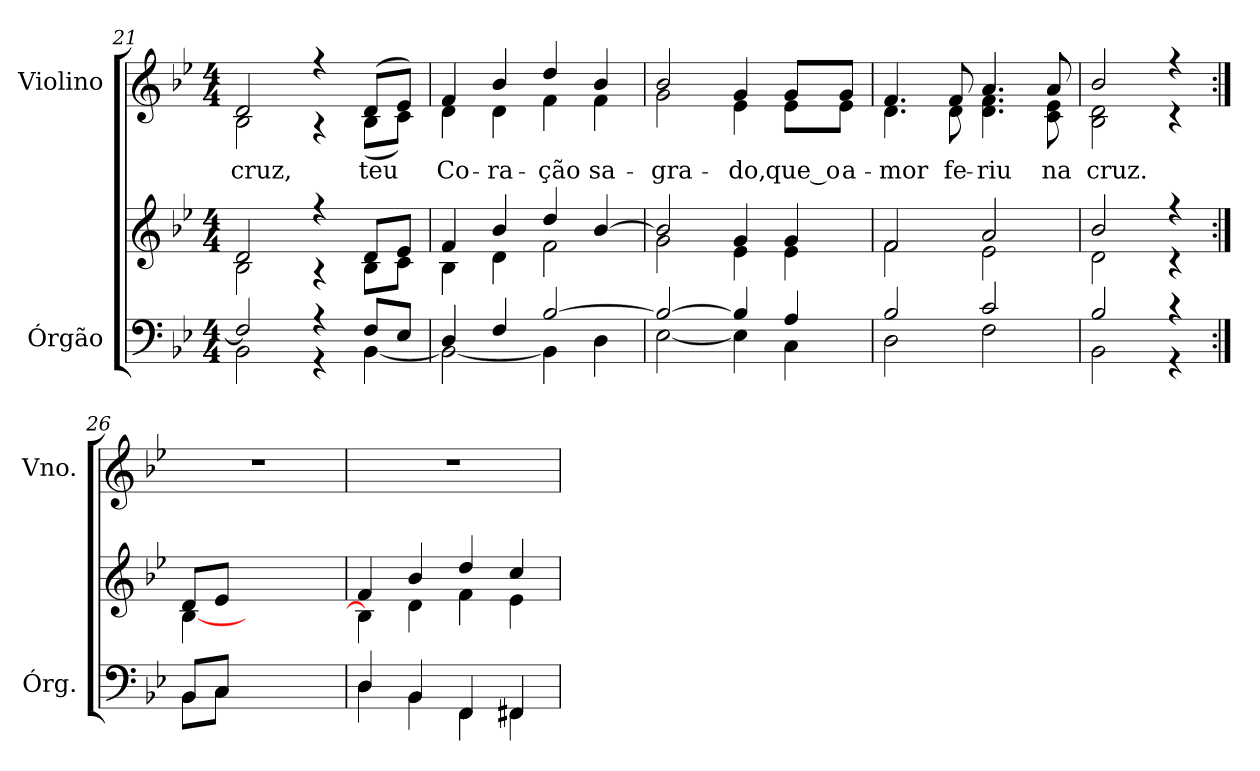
**kern	**kern	**kern	**text
*part2	*part2	*part1	*part1
*staff3	*staff2	*staff1	*staff1
*I"Órgão	*	*I"Violino	*
*I'Órg.	*	*I'Vno.	*
*clefF4	*clefG2	*clefG2	*
*k[b-e-]	*k[b-e-]	*k[b-e-]	*
*B-:	*B-:	*B-:	*
*M4/4	*M4/4	*M4/4	*
=21	=21	=21	=21
*^	*^	*	*
!	!	!	!	!	!LO:LY:b:color=#000000
*	*	*	*	*^	*
2Fi/]	2BB-i\	2di/	2B-i\	2di/	2B-i\	cruz,
4r	4r	4r	4r	4r	4r	.
!	!	!	!	!	!	!LO:LY:b:color=#000000
8Fi/L	[<4BB-i\	8di/L	8B-i\L	(8di/L	(8B-i\L	teu
8E-i/J	.	8e-i/J	8ci\J	8e-i/J)	8ci\J)	.
=22	=22	=22	=22	=22	=22	=22
!	!	!	!	!	!	!LO:LY:b:color=#000000
4Di/	2BB-i\_<	4fi/	4B-i\	4fi/	4di\	Co-
!	!	!	!	!	!	!LO:LY:b:color=#000000
4Fi/	.	4b-i/	4di\	4b-i/	4di\	-ra-
!	!	!	!	!	!	!LO:LY:b:color=#000000
[>2B-i/	4BB-i\]	4ddi/	2fi\	4ddi/	4fi\	-ção
!	!	!	!	!	!	!LO:LY:b:color=#000000
.	4Di\	[>4b-i/	.	4b-i/	4fi\	sa-
=23	=23	=23	=23	=23	=23	=23
!	!	!	!	!	!	!LO:LY:b:color=#000000
2B-i/_>	[<2E-i\	2b-i/]	2gi\	2b-i/	2gi\	-gra-
!	!	!	!	!	!	!LO:LY:b:color=#000000
4B-i/]	4E-i\]	4gi/	4e-i\	4gi/	4e-i\	-do,
!	!	!	!	!	!	!LO:LY:b:color=#000000
4Ai/	4Ci\	4gi/	4e-i\	8gi/L	8e-i\L	que_o
!	!	!	!	!	!	!LO:LY:b:color=#000000
.	.	.	.	8gi/J	8e-i\J	a-
=24	=24	=24	=24	=24	=24	=24
!	!	!	!	!	!	!LO:LY:b:color=#000000
2B-i/	2Di\	2fi/	2fi\	4.fi/	4.di\	-mor
!	!	!	!	!	!	!LO:LY:b:color=#000000
.	.	.	.	8fi/	8di\	fe-
!	!	!	!	!	!	!LO:LY:b:color=#000000
2ci/	2Fi\	2ai/	2e-i\	4.ai/	4.di\ 4.fi	-riu
!	!	!	!	!	!	!LO:LY:b:color=#000000
.	.	.	.	8ai/	8ci\ 8e-i	na
=25	=25	=25	=25	=25	=25	=25
!	!	!	!	!	!	!LO:LY:b:color=#000000
2B-i/	2BB-i\	2b-i/	2di\	2b-i/	2B-i\ 2di	cruz.
4r	4r	4r	4r	4r	4r	.
!!LO:LB:g=z
=26:|!	=26:|!	=26:|!	=26:|!	=26:|!	=26:|!	=26:|!
!	!	!	!	!LO:N:vis=1	!	!
*	*	*	*	*v	*v	*
8BB-i/L	8BB-i\L	8di/L	[<4B-i\	1r	.
8Ci/J	8Ci\J	8e-i/J	.	.	.
2.ryy	2.ryy	2.ryy	2.ryy	.	.
=27	=27	=27	=27	=27	=27
4Di/	4Di\	4fi/	4B-i\]	1r	.
4BB-i/	4BB-i\	4b-i/	4di\	.	.
4FFi/	4FFi\	4ddi/	4fi\	.	.
4FF#Xi/	4FF#i\	4cci/	4e-i\	.	.
*v	*v	*	*	*	*
*	*v	*v	*	*
=	=	=	=
*-	*-	*-	*-
